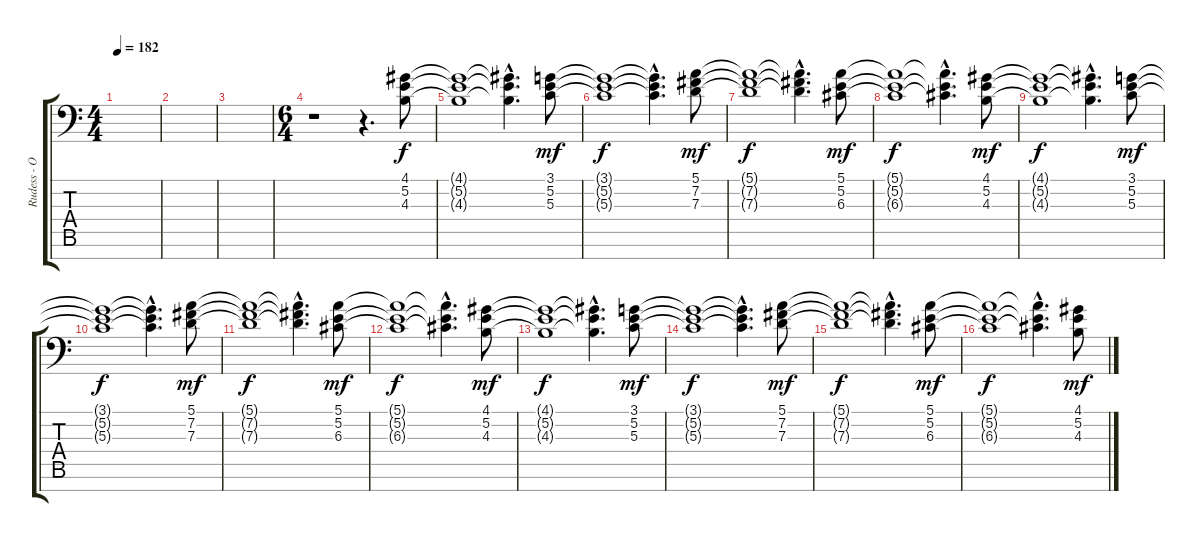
\track ("Rudess - Organ" "Rudess - O") {instrument rockorgan}
\staff {score tabs}
\tuning (E4 B3 G3 D3 A2 E2 C-1) {hide}
\ts (4 4)
\tempo 182
\clef f4
\ks c
|
|
|
\ts (6 4)
r.1 r.4{d} (4.1 5.2 4.3).8 |
(4.1{t} 5.2{t} 4.3{t}).1{dy f} (4.1{hac t} 5.2{hac t} 4.3{hac t}).4{d} (3.1 5.2 5.3).8{dy mf} |
(3.1{t} 5.2{t} 5.3{t}).1{dy f} (3.1{hac t} 5.2{hac t} 5.3{hac t}).4{d} (5.1 7.2 7.3).8{dy mf} |
(5.1{t} 7.2{t} 7.3{t}).1{dy f} (5.1{hac t} 7.2{hac t} 7.3{hac t}).4{d} (5.1 5.2 6.3).8{dy mf} |
(5.1{t} 5.2{t} 6.3{t}).1{dy f} (5.1{hac t} 5.2{hac t} 6.3{hac t}).4{d} (4.1 5.2 4.3).8{dy mf} |
(4.1{t} 5.2{t} 4.3{t}).1{dy f} (4.1{hac t} 5.2{hac t} 4.3{hac t}).4{d} (3.1 5.2 5.3).8{dy mf} |
(3.1{t} 5.2{t} 5.3{t}).1{dy f} (3.1{hac t} 5.2{hac t} 5.3{hac t}).4{d} (5.1 7.2 7.3).8{dy mf} |
(5.1{t} 7.2{t} 7.3{t}).1{dy f} (5.1{hac t} 7.2{hac t} 7.3{hac t}).4{d} (5.1 5.2 6.3).8{dy mf} |
(5.1{t} 5.2{t} 6.3{t}).1{dy f} (5.1{hac t} 5.2{hac t} 6.3{hac t}).4{d} (4.1 5.2 4.3).8{dy mf} |
(4.1{t} 5.2{t} 4.3{t}).1{dy f} (4.1{hac t} 5.2{hac t} 4.3{hac t}).4{d} (3.1 5.2 5.3).8{dy mf} |
(3.1{t} 5.2{t} 5.3{t}).1{dy f} (3.1{hac t} 5.2{hac t} 5.3{hac t}).4{d} (5.1 7.2 7.3).8{dy mf} |
(5.1{t} 7.2{t} 7.3{t}).1{dy f} (5.1{hac t} 7.2{hac t} 7.3{hac t}).4{d} (5.1 5.2 6.3).8{dy mf} |
(5.1{t} 5.2{t} 6.3{t}).1{dy f} (5.1{hac t} 5.2{hac t} 6.3{hac t}).4{d} (4.1 5.2 4.3).8{dy mf}
